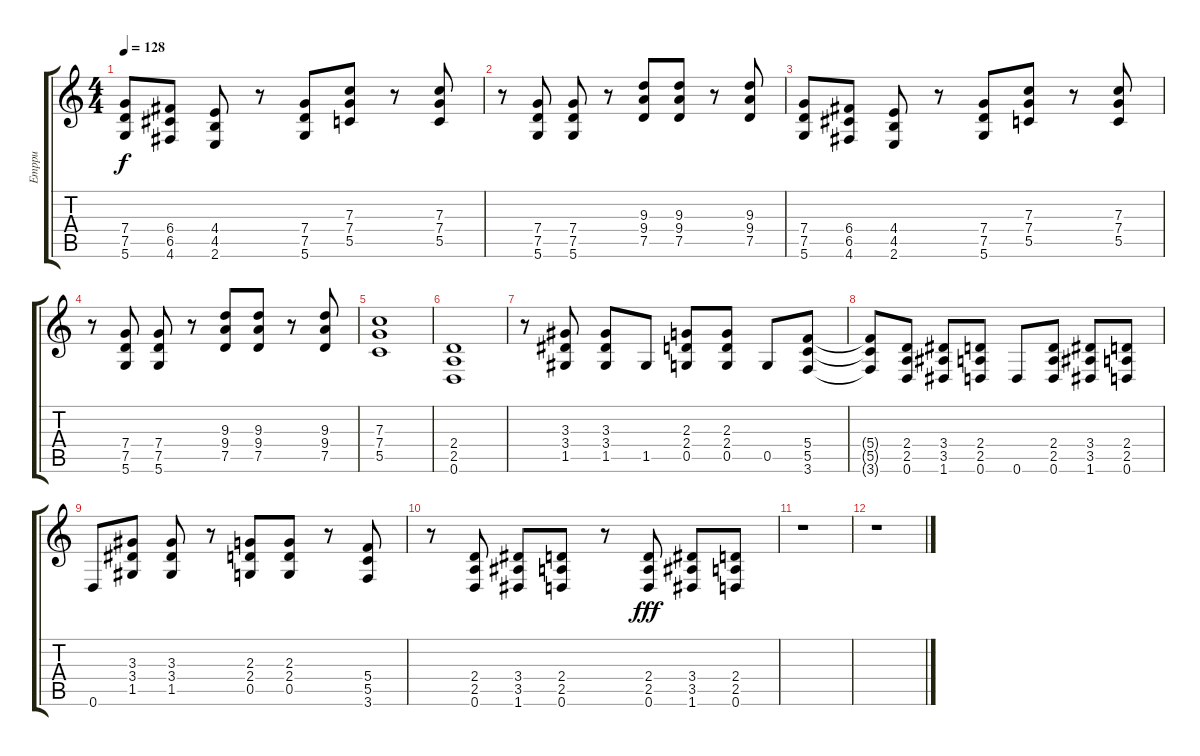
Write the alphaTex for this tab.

\track ("Emppu" "Emppu") {instrument overdrivenguitar}
\staff {score tabs}
\tuning (D4 A3 F3 C3 G2 D2) {hide}
\ts (4 4)
\tempo 128
\clef g2
\ks c
(7.4 7.5 5.6).8{dy f} (6.4 6.5 4.6).8 (4.4 4.5 2.6).8 r.8 (7.4 7.5 5.6).8 (7.3 7.4 5.5).8 r.8 (7.3 7.4 5.5).8 |
r.8 (7.4 7.5 5.6).8 (7.4 7.5 5.6).8 r.8 (9.3 9.4 7.5).8 (9.3 9.4 7.5).8 r.8 (9.3 9.4 7.5).8 |
(7.4 7.5 5.6).8 (6.4 6.5 4.6).8 (4.4 4.5 2.6).8 r.8 (7.4 7.5 5.6).8 (7.3 7.4 5.5).8 r.8 (7.3 7.4 5.5).8 |
r.8 (7.4 7.5 5.6).8 (7.4 7.5 5.6).8 r.8 (9.3 9.4 7.5).8 (9.3 9.4 7.5).8 r.8 (9.3 9.4 7.5).8 |
(7.3 7.4 5.5).1 |
(2.4 2.5 0.6).1 |
r.8 (3.3 3.4 1.5).8 (3.3 3.4 1.5).8 1.5.8 (2.3 2.4 0.5).8 (2.3 2.4 0.5).8 0.5.8 (5.4 5.5 3.6).8 |
(5.4{t} 5.5{t} 3.6{t}).8 (2.4 2.5 0.6).8 (3.4 3.5 1.6).8 (2.4 2.5 0.6).8 0.6.8 (2.4 2.5 0.6).8 (3.4 3.5 1.6).8 (2.4 2.5 0.6).8 |
0.6.8 (3.3 3.4 1.5).8 (3.3 3.4 1.5).8 r.8 (2.3 2.4 0.5).8 (2.3 2.4 0.5).8 r.8 (5.4 5.5 3.6).8 |
r.8 (2.4 2.5 0.6).8 (3.4 3.5 1.6).8 (2.4 2.5 0.6).8 r.8 (2.4 2.5 0.6).8{dy fff} (3.4 3.5 1.6).8 (2.4 2.5 0.6).8 |
r.1 |
r.1
